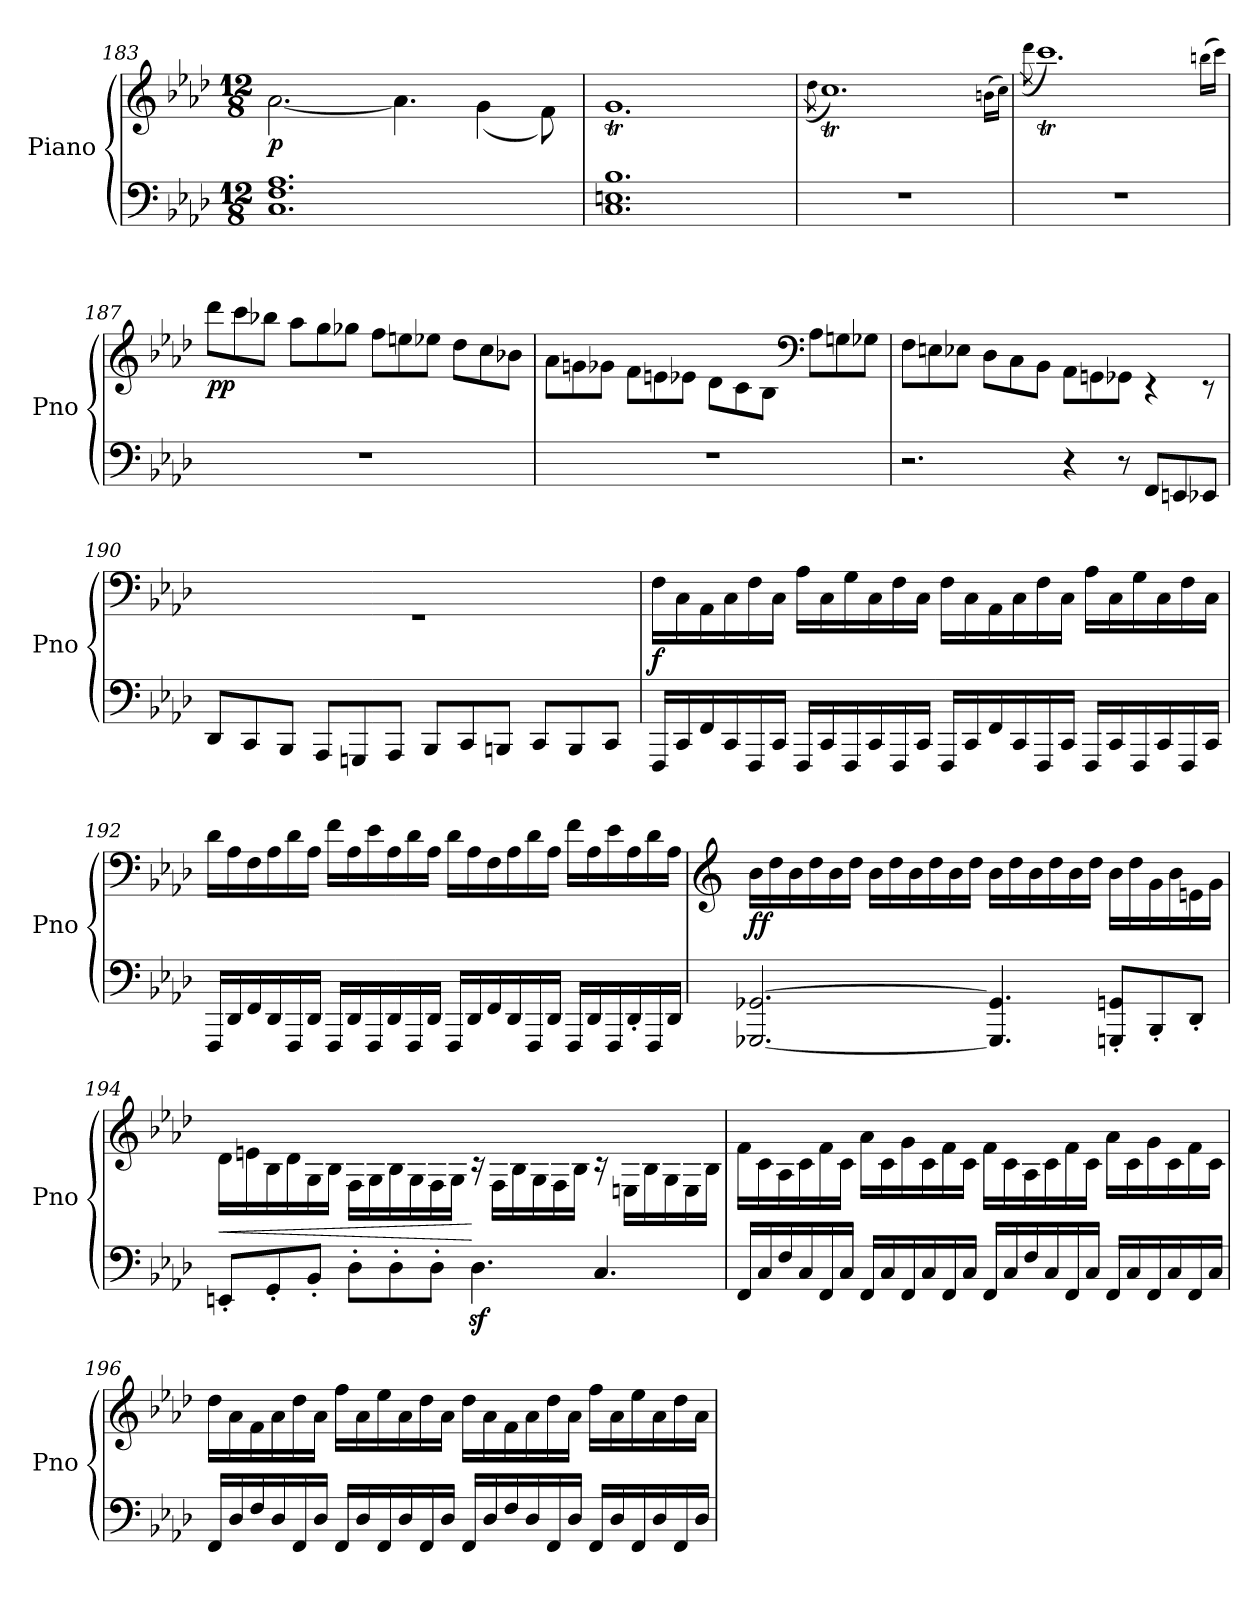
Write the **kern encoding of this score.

**kern	**kern	**dynam
*part1	*part1	*part1
*staff2	*staff1	*staff1/2
*I"Piano	*	*
*I'Pno	*	*
*clefF4	*clefG2	*
*k[b-e-a-d-]	*k[b-e-a-d-]	*
*M12/8	*M12/8	*
=183	=183	=183
*	*^	*
!	!	!	!LO:DY:b
1.C 1.F 1.A-	1.ryy	[2.a-\	p
.	.	4.a-\]	.
.	.	(<4g\	.
.	.	8f\)	.
=184	=184	=184	=184
1.C 1.En 1.B-	1.ryy	1.gt	.
=185	=185	=185	=185
.	.	(>8qdd-\	.
1.r	1.ryy	1.cct)	.
.	.	(>16qbn\LL	.
.	.	16qcc\JJ)	.
=186	=186	=186	=186
.	.	(>8qddd-\	.
1.r	1.ryy	1.ccct)	.
.	.	(>16qbbn\LL	.
.	.	16qccc\JJ)	.
!!LO:LB:g=z	!!
=187	=187	=187	=187
!	!	!	!LO:DY:b
1.r	1.ryy	8ddd-\L	pp
.	.	8ccc\	.
.	.	8bb-X\J	.
.	.	8aa-\L	.
.	.	8gg\	.
.	.	8gg-X\J	.
.	.	8ff\L	.
.	.	8een\	.
.	.	8ee-X\J	.
.	.	8dd-\L	.
.	.	8cc\	.
.	.	8b-X\J	.
=188	=188	=188	=188
1.r	1.ryy	8a-\L	.
.	.	8gn\	.
.	.	8g-X\J	.
.	.	8f\L	.
.	.	8en\	.
.	.	8e-X\J	.
.	.	8d-\L	.
.	.	8c\	.
.	.	8B-\J	.
*	*clefF4	*	*
.	.	8A-\L	.
.	.	8Gn\	.
.	.	8G-X\J	.
!!LO:PB:g=z	!!
=189	=189	=189	=189
2.r	1.ryy	8F\L	.
.	.	8En\	.
.	.	8E-X\J	.
.	.	8D-\L	.
.	.	8C\	.
.	.	8BB-\J	.
4r	.	8AA-\L	.
.	.	8GGn\	.
8r	.	8GG-X\J	.
8FF/L	.	4r	.
8EEn/	.	.	.
8EE-X/J	.	8r	.
=190	=190	=190	=190
8DD-/L	1.ryy	1.r	.
8CC/	.	.	.
8BBB-/J	.	.	.
8AAA-/L	.	.	.
8GGGn/	.	.	.
8AAA-/J	.	.	.
8BBB-/L	.	.	.
8CC/	.	.	.
8BBBn/J	.	.	.
8CC/L	.	.	.
8BBB/	.	.	.
8CC/J	.	.	.
!!LO:LB:g=z	!!
=191	=191	=191	=191
!	!	!	!LO:DY:b
16FFF/LL	1.ryy	16F\LL	f
16CC/	.	16C\	.
16FF/	.	16AA-\	.
16CC/	.	16C\	.
16FFF/	.	16F\	.
16CC/JJ	.	16C\JJ	.
16FFF/LL	.	16A-\LL	.
16CC/	.	16C\	.
16FFF/	.	16G\	.
16CC/	.	16C\	.
16FFF/	.	16F\	.
16CC/JJ	.	16C\JJ	.
16FFF/LL	.	16F\LL	.
16CC/	.	16C\	.
16FF/	.	16AA-\	.
16CC/	.	16C\	.
16FFF/	.	16F\	.
16CC/JJ	.	16C\JJ	.
16FFF/LL	.	16A-\LL	.
16CC/	.	16C\	.
16FFF/	.	16G\	.
16CC/	.	16C\	.
16FFF/	.	16F\	.
16CC/JJ	.	16C\JJ	.
!!LO:LB:g=z	!!
=192	=192	=192	=192
16FFF/LL	1.ryy	16d-\LL	.
16DD-/	.	16A-\	.
16FF/	.	16F\	.
16DD-/	.	16A-\	.
16FFF/	.	16d-\	.
16DD-/JJ	.	16A-\JJ	.
16FFF/LL	.	16f\LL	.
16DD-/	.	16A-\	.
16FFF/	.	16e-\	.
16DD-/	.	16A-\	.
16FFF/	.	16d-\	.
16DD-/JJ	.	16A-\JJ	.
16FFF/LL	.	16d-\LL	.
16DD-/	.	16A-\	.
16FF/	.	16F\	.
16DD-/	.	16A-\	.
16FFF/	.	16d-\	.
16DD-/JJ	.	16A-\JJ	.
16FFF/LL	.	16f\LL	.
16DD-/	.	16A-\	.
16FFF/	.	16e-\	.
16DD-'/	.	16A-\	.
16FFF/	.	16d-\	.
16DD-/JJ	.	16A-\JJ	.
!!LO:LB:g=z	!!
=193	=193	=193	=193
*	*clefG2	*	*
!	!	!	!LO:DY:b
[2.GGG-X/ [2.GG-X/	1.ryy	16b-\LL	ff
.	.	16dd-\	.
.	.	16b-\	.
.	.	16dd-\	.
.	.	16b-\	.
.	.	16dd-\JJ	.
.	.	16b-\LL	.
.	.	16dd-\	.
.	.	16b-\	.
.	.	16dd-\	.
.	.	16b-\	.
.	.	16dd-\JJ	.
4.GGG-/] 4.GG-/]	.	16b-\LL	.
.	.	16dd-\	.
.	.	16b-\	.
.	.	16dd-\	.
.	.	16b-\	.
.	.	16dd-\JJ	.
8GGGn/' 8GGn/'L	.	16b-\LL	.
.	.	16dd-\	.
8BBB-'/	.	16g\	.
.	.	16b-\	.
8DD-'/J	.	16en\	.
.	.	16g\JJ	.
!!LO:LB:g=z	!!
=194	=194	=194	=194
!	!	!	!LO:HP:b
8EEn'/L	1.ryy	16d-\LL	<
.	.	16en\	.
8GG'/	.	16B-\	.
.	.	16d-\	.
8BB-'/J	.	16G\	.
.	.	16B-\JJ	.
8D-'\L	.	16F\LL	.
.	.	16G\	.
8D-'\	.	16B-\	.
.	.	16G\	.
8D-'\J	.	16F\	.
.	.	16G\JJ	.
4.D-z<\	.	16rc	[
.	.	16F\LL	.
.	.	16B-\	.
.	.	16G\	.
.	.	16F\	.
.	.	16B-\JJ	.
4.C/	.	16rc	.
.	.	16En\LL	.
.	.	16B-\	.
.	.	16G\	.
.	.	16E\	.
.	.	16B-\JJ	.
!!LO:PB:g=z	!!
=195	=195	=195	=195
16FF/LL	1.ryy	16f\LL	.
16C/	.	16c\	.
16F/	.	16A-\	.
16C/	.	16c\	.
16FF/	.	16f\	.
16C/JJ	.	16c\JJ	.
16FF/LL	.	16a-\LL	.
16C/	.	16c\	.
16FF/	.	16g\	.
16C/	.	16c\	.
16FF/	.	16f\	.
16C/JJ	.	16c\JJ	.
16FF/LL	.	16f\LL	.
16C/	.	16c\	.
16F/	.	16A-\	.
16C/	.	16c\	.
16FF/	.	16f\	.
16C/JJ	.	16c\JJ	.
16FF/LL	.	16a-\LL	.
16C/	.	16c\	.
16FF/	.	16g\	.
16C/	.	16c\	.
16FF/	.	16f\	.
16C/JJ	.	16c\JJ	.
!!LO:LB:g=z	!!
=196	=196	=196	=196
16FF/LL	1.ryy	16dd-\LL	.
16D-/	.	16a-\	.
16F/	.	16f\	.
16D-/	.	16a-\	.
16FF/	.	16dd-\	.
16D-/JJ	.	16a-\JJ	.
16FF/LL	.	16ff\LL	.
16D-/	.	16a-\	.
16FF/	.	16ee-\	.
16D-/	.	16a-\	.
16FF/	.	16dd-\	.
16D-/JJ	.	16a-\JJ	.
16FF/LL	.	16dd-\LL	.
16D-/	.	16a-\	.
16F/	.	16f\	.
16D-/	.	16a-\	.
16FF/	.	16dd-\	.
16D-/JJ	.	16a-\JJ	.
16FF/LL	.	16ff\LL	.
16D-/	.	16a-\	.
16FF/	.	16ee-\	.
16D-/	.	16a-\	.
16FF/	.	16dd-\	.
16D-/JJ	.	16a-\JJ	.
*	*v	*v	*
=	=	=
*-	*-	*-
